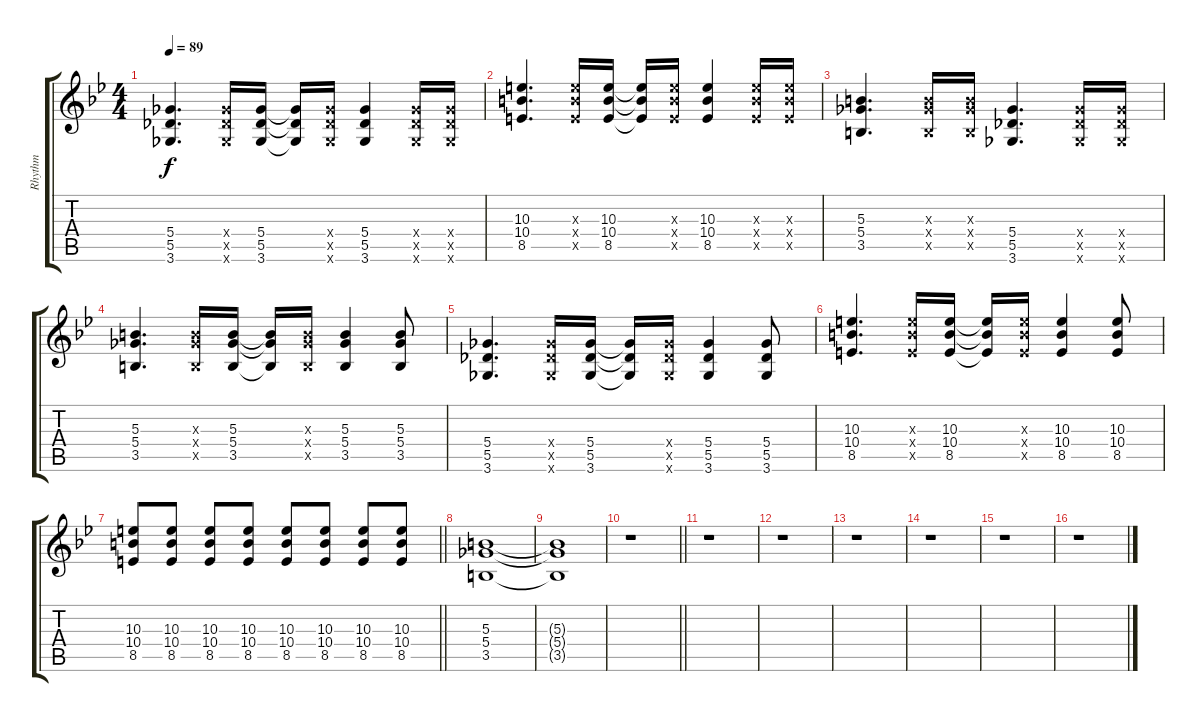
\track ("Rhythm" "Rhythm") {instrument distortionguitar}
\staff {score tabs}
\tuning (Eb4 Bb3 Gb3 Db3 Ab2 Eb2) {hide}
\ts (4 4)
\tempo 89
\clef g2
\ks bb
(5.4 5.5 3.6).4{d dy f} (5.4{x} 5.5{x} 3.6{x}).16 (5.4 5.5 3.6).16 (5.4{t} 5.5{t} 3.6{t}).16 (5.4{x} 5.5{x} 3.6{x}).16 (5.4 5.5 3.6).4 (5.4{x} 5.5{x} 3.6{x}).16 (5.4{x} 5.5{x} 3.6{x}).16 |
(10.3 10.4 8.5).4{d} (10.3{x} 10.4{x} 8.5{x}).16 (10.3 10.4 8.5).16 (10.3{t} 10.4{t} 8.5{t}).16 (10.3{x} 10.4{x} 8.5{x}).16 (10.3 10.4 8.5).4 (10.3{x} 10.4{x} 8.5{x}).16 (10.3{x} 10.4{x} 8.5{x}).16 |
(5.3 5.4 3.5).4{d} (5.3{x} 5.4{x} 3.5{x}).16 (5.3{x} 5.4{x} 3.5{x}).16 (5.4 5.5 3.6).4{d} (5.4{x} 5.5{x} 3.6{x}).16 (5.4{x} 5.5{x} 3.6{x}).16 |
(5.3 5.4 3.5).4{d} (5.3{x} 5.4{x} 3.5{x}).16 (5.3 5.4 3.5).16 (5.3{t} 5.4{t} 3.5{t}).16 (5.3{x} 5.4{x} 3.5{x}).16 (5.3 5.4 3.5).4 (5.3 5.4 3.5).8 |
(5.4 5.5 3.6).4{d} (5.4{x} 5.5{x} 3.6{x}).16 (5.4 5.5 3.6).16 (5.4{t} 5.5{t} 3.6{t}).16 (5.4{x} 5.5{x} 3.6{x}).16 (5.4 5.5 3.6).4 (5.4 5.5 3.6).8 |
(10.3 10.4 8.5).4{d} (10.3{x} 10.4{x} 8.5{x}).16 (10.3 10.4 8.5).16 (10.3{t} 10.4{t} 8.5{t}).16 (10.3{x} 10.4{x} 8.5{x}).16 (10.3 10.4 8.5).4 (10.3 10.4 8.5).8 |
\barLineRight lightlight
(10.3 10.4 8.5).8 (10.3 10.4 8.5).8 (10.3 10.4 8.5).8 (10.3 10.4 8.5).8 (10.3 10.4 8.5).8 (10.3 10.4 8.5).8 (10.3 10.4 8.5).8 (10.3 10.4 8.5).8 |
(5.3 5.4 3.5).1 |
(5.3{t} 5.4{t} 3.5{t}).1 |
\barLineRight lightlight
r.1 |
r.1 |
r.1 |
r.1 |
r.1 |
r.1 |
r.1
